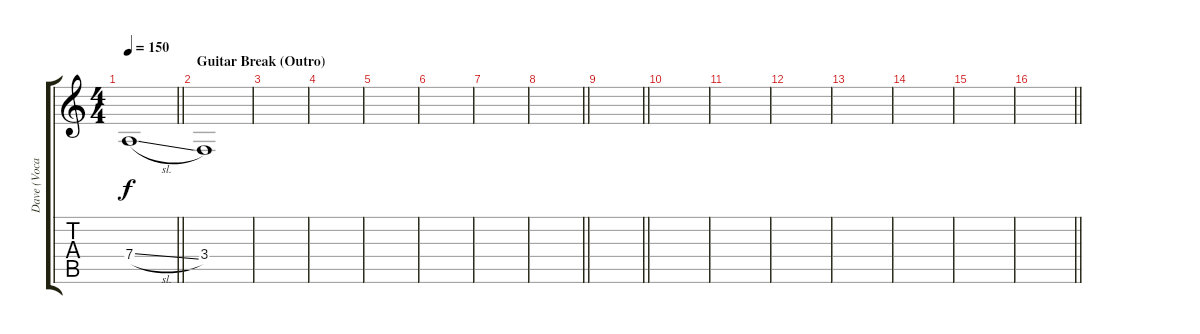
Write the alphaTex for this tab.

\track ("Dave (Vocals)" "Dave (Voca") {instrument lead2sawtooth}
\staff {score tabs}
\tuning (E4 B3 G3 D3 A2 E2) {hide}
\ts (4 4)
\tempo 150
\clef g2
\barLineRight lightlight
\ks c
7.4{sl}.1{dy f} |
\section ("" "Guitar Break (Outro)")
3.4.1 |
|
|
|
|
|
\barLineRight lightlight
|
\barLineRight lightlight
|
|
|
|
|
|
|
\barLineRight lightlight
